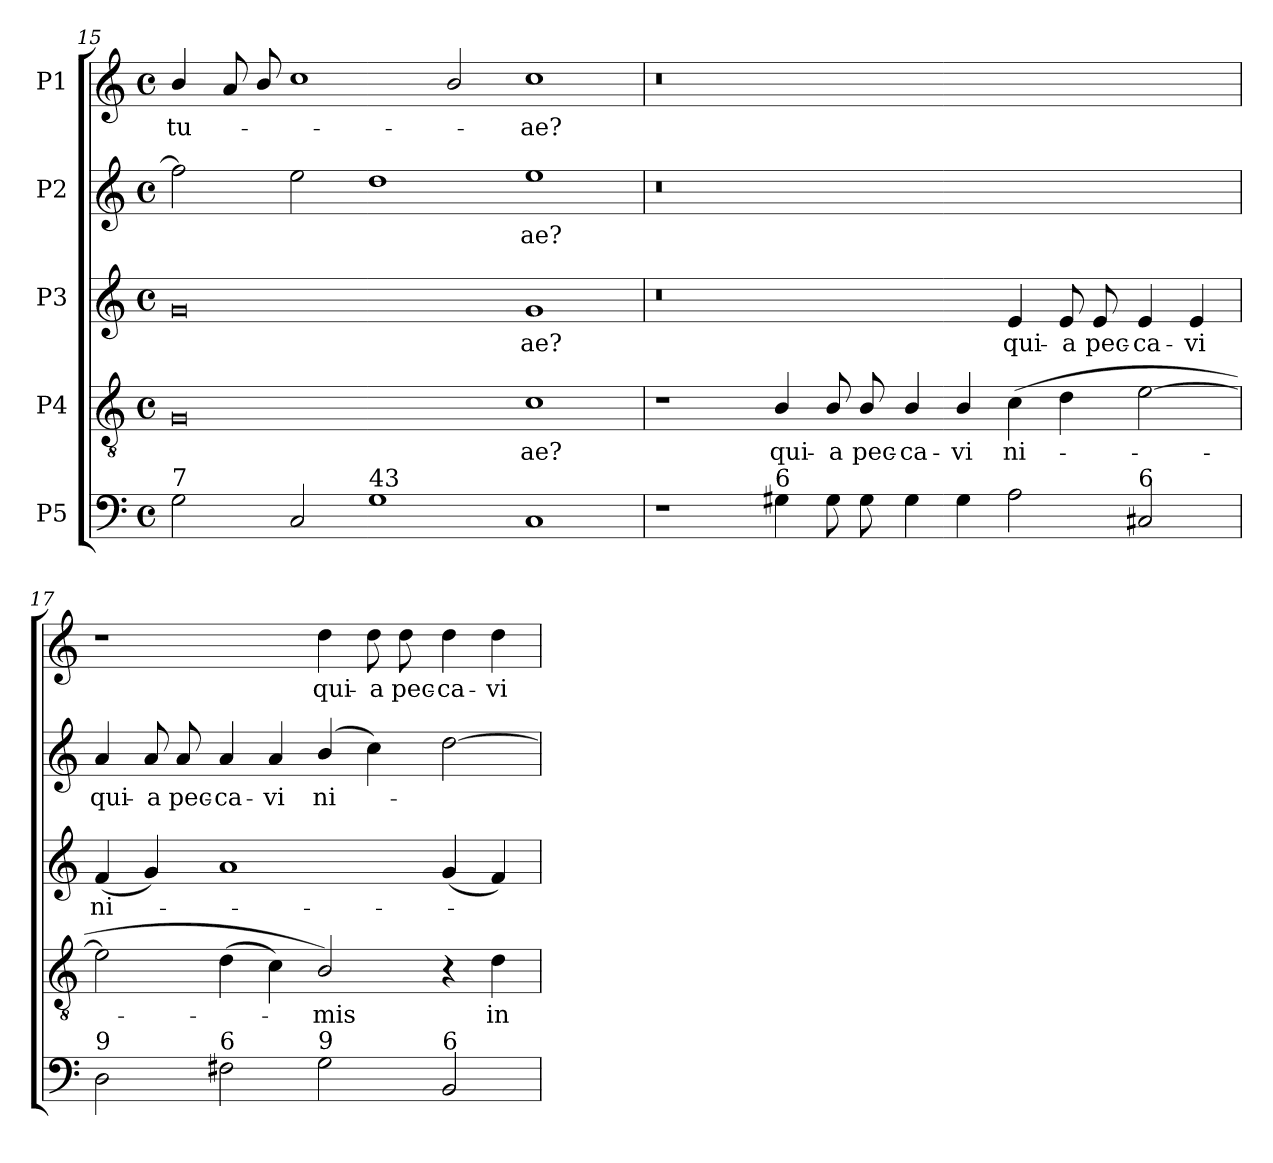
**kern	**kern	**text	**kern	**text	**kern	**text	**kern	**text
*part5	*part4	*part4	*part3	*part3	*part2	*part2	*part1	*part1
*staff5	*staff4	*staff4	*staff3	*staff3	*staff2	*staff2	*staff1	*staff1
*I"P5	*I"P4	*	*I"P3	*	*I"P2	*	*I"P1	*
*clefF4	*clefGv2	*	*clefG2	*	*clefG2	*	*clefG2	*
*	*ITrd7c12	*	*	*	*	*	*	*
*k[]	*k[]	*	*k[]	*	*k[]	*	*k[]	*
*C:	*C:	*	*C:	*	*C:	*	*C:	*
*M4/4	*M4/4	*	*M4/4	*	*M4/4	*	*M4/4	*
*met(c)	*met(c)	*	*met(c)	*	*met(c)	*	*met(c)	*
=15	=15	=15	=15	=15	=15	=15	=15	=15
!LO:TX:a:t=7	!	!	!	!	!	!	!	!
!	!	!	!	!	!	!	!	!LO:LY:b:color=#000000
2Gi\	0GGi	.	0gi	.	2ffi\]	.	4bi/	tu-
.	.	.	.	.	.	.	8ai/	.
.	.	.	.	.	.	.	8bi/	.
2Ci/	.	.	.	.	2eei\	.	1cci	.
!LO:TX:a:t=43	!	!	!	!	!	!	!	!
1Gi	.	.	.	.	1ddi	.	.	.
.	.	.	.	.	.	.	2bi/	.
!	!	!LO:LY:b:color=#000000	!	!	!	!	!	!
!	!	!	!	!LO:LY:b:color=#000000	!	!	!	!
!	!	!	!	!	!	!LO:LY:b:color=#000000	!	!
!	!	!	!	!	!	!	!	!LO:LY:b:color=#000000
1Ci	1Ci	-ae?	1gi	-ae?	1eei	-ae?	1cci	-ae?
!!LO:PB:g=z
=16	=16	=16	=16	=16	=16	=16	=16	=16
1r	1r	.	0r	.	0.r	.	0.r	.
!LO:TX:a:t=6	!	!	!	!	!	!	!	!
!	!	!LO:LY:b:color=#000000	!	!	!	!	!	!
4G#Xi\	4BBi/	qui-	.	.	.	.	.	.
!	!	!LO:LY:b:color=#000000	!	!	!	!	!	!
8G#i\	8BBi/	-a	.	.	.	.	.	.
!	!	!LO:LY:b:color=#000000	!	!	!	!	!	!
8G#i\	8BBi/	pec-	.	.	.	.	.	.
!	!	!LO:LY:b:color=#000000	!	!	!	!	!	!
4G#i\	4BBi/	-ca-	.	.	.	.	.	.
!	!	!LO:LY:b:color=#000000	!	!	!	!	!	!
4G#i\	4BBi/	-vi	.	.	.	.	.	.
!	!	!LO:LY:b:color=#000000	!	!	!	!	!	!
!	!	!	!	!LO:LY:b:color=#000000	!	!	!	!
2Ai\	(4Ci\	ni-	4ei/	qui-	.	.	.	.
!	!	!	!	!LO:LY:b:color=#000000	!	!	!	!
.	4Di\	.	8ei/	-a	.	.	.	.
!	!	!	!	!LO:LY:b:color=#000000	!	!	!	!
.	.	.	8ei/	pec-	.	.	.	.
!LO:TX:a:t=6	!	!	!	!	!	!	!	!
!	!	!	!	!LO:LY:b:color=#000000	!	!	!	!
2C#Xi/	[2Ei\	.	4ei/	-ca-	.	.	.	.
!	!	!	!	!LO:LY:b:color=#000000	!	!	!	!
.	.	.	4ei/	-vi	.	.	.	.
=17	=17	=17	=17	=17	=17	=17	=17	=17
!	!	!	!	!LO:LY:b:color=#000000	!	!	!	!
!LO:TX:a:t=9	!	!	!	!	!	!	!	!
!	!	!	!	!	!	!LO:LY:b:color=#000000	!	!
2Di\	2Ei\]	.	(4fi/	ni-	4ai/	qui-	1r	.
!	!	!	!	!	!	!LO:LY:b:color=#000000	!	!
.	.	.	4gi/)	.	8ai/	-a	.	.
!	!	!	!	!	!	!LO:LY:b:color=#000000	!	!
.	.	.	.	.	8ai/	pec-	.	.
!LO:TX:a:t=6	!	!	!	!	!	!	!	!
!	!	!	!	!	!	!LO:LY:b:color=#000000	!	!
2F#Xi\	(4Di\	.	1ai	.	4ai/	-ca-	.	.
!	!	!	!	!	!	!LO:LY:b:color=#000000	!	!
.	4Ci\)	.	.	.	4ai/	-vi	.	.
!	!	!LO:LY:b:color=#000000	!	!	!	!	!	!
!	!	!	!	!	!	!LO:LY:b:color=#000000	!	!
!LO:TX:a:t=9	!	!	!	!	!	!	!	!
!	!	!	!	!	!	!	!	!LO:LY:b:color=#000000
2Gi\	2BBi/)	-mis	.	.	(4bi/	ni-	4ddi\	qui-
!	!	!	!	!	!	!	!	!LO:LY:b:color=#000000
.	.	.	.	.	4cci\)	.	8ddi\	-a
!	!	!	!	!	!	!	!	!LO:LY:b:color=#000000
.	.	.	.	.	.	.	8ddi\	pec-
!LO:TX:a:t=6	!	!	!	!	!	!	!	!
!	!	!	!	!	!	!	!	!LO:LY:b:color=#000000
2BBi/	4r	.	(4gi/	.	[2ddi\	.	4ddi\	-ca-
!	!	!LO:LY:b:color=#000000	!	!	!	!	!	!
!	!	!	!	!	!	!	!	!LO:LY:b:color=#000000
.	4Di\	in	4fi/)	.	.	.	4ddi\	-vi
=	=	=	=	=	=	=	=	=
*-	*-	*-	*-	*-	*-	*-	*-	*-
